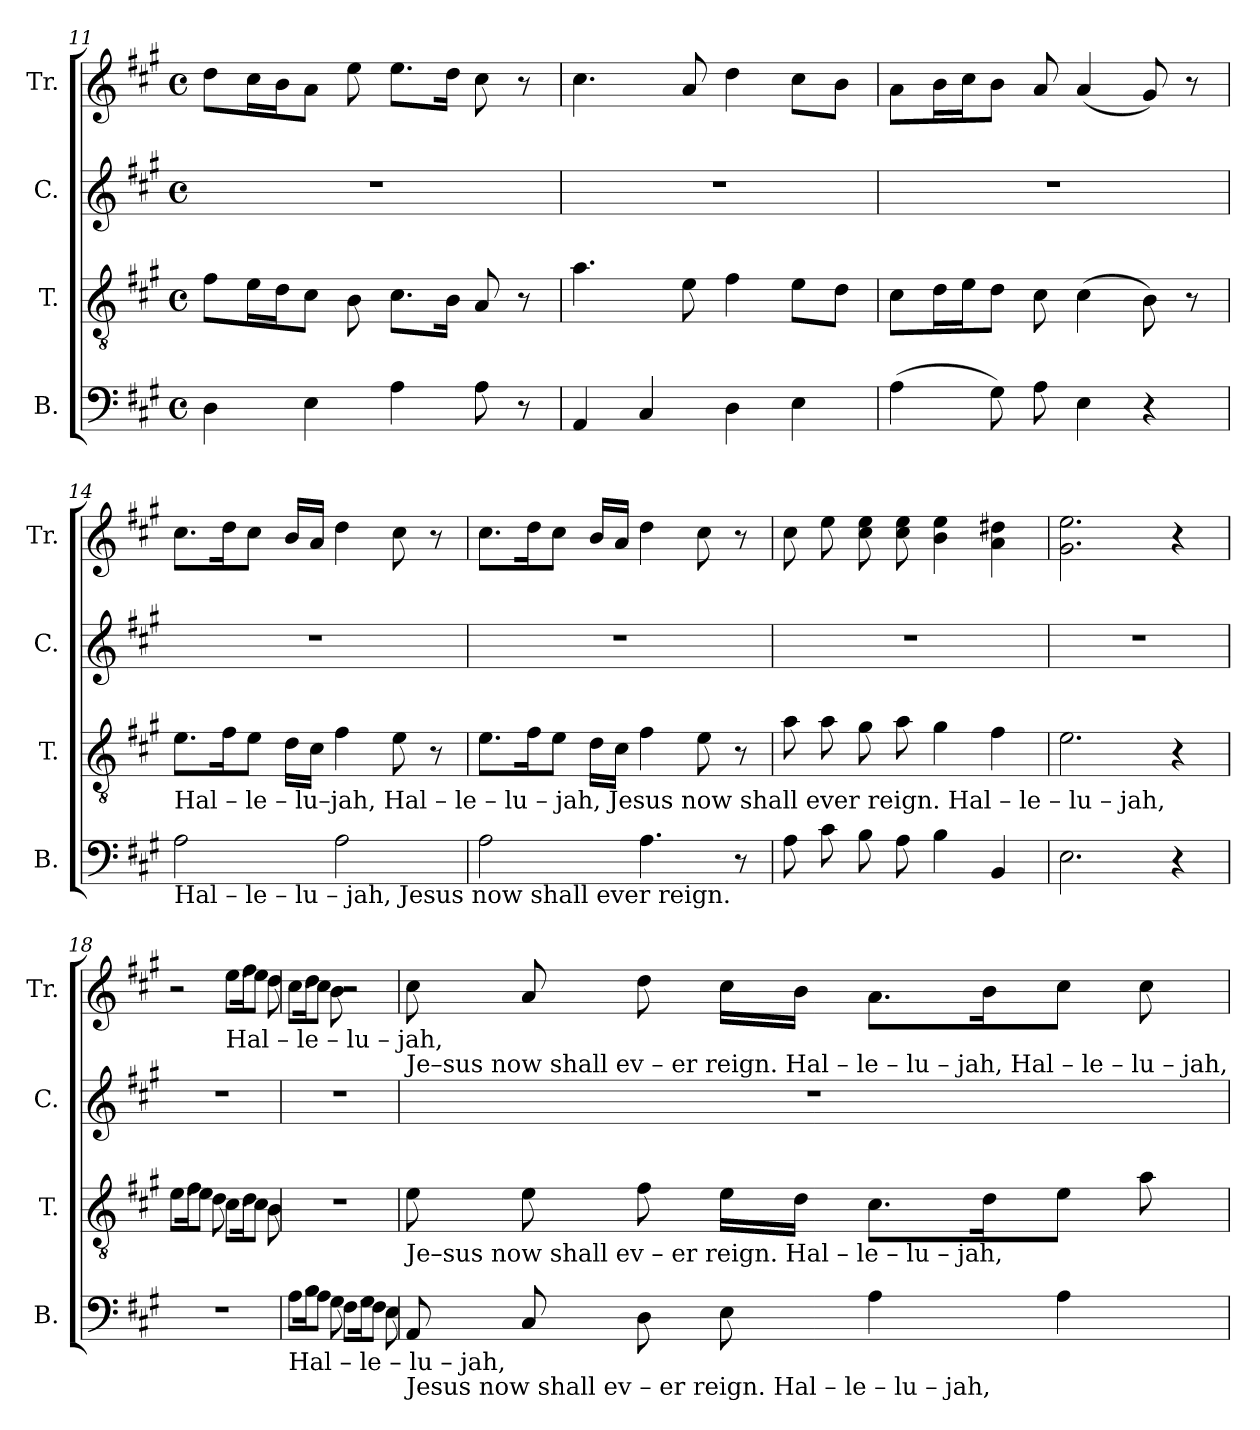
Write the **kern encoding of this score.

**kern	**kern	**kern	**kern
*part4	*part3	*part2	*part1
*staff4	*staff3	*staff2	*staff1
*I"B.	*I"T.	*I"C.	*I"Tr.
*I'B.	*I'T.	*I'C.	*I'Tr.
*clefF4	*clefGv2	*clefG2	*clefG2
*k[f#c#g#]	*k[f#c#g#]	*k[f#c#g#]	*k[f#c#g#]
*M4/4	*M4/4	*M4/4	*M4/4
*met(c)	*met(c)	*met(c)	*met(c)
=11	=11	=11	=11
4D\	8f#\L	1r	8dd\L
.	16e\L	.	16cc#\L
.	16d\J	.	16b\J
4E\	8c#\J	.	8a\J
.	8B\	.	8ee\
4A\	8.c#\L	.	8.ee\L
.	16B\Jk	.	16dd\Jk
8A\	8A/	.	8cc#\
8r	8r	.	8r
=12	=12	=12	=12
4AA/	4.a\	1r	4.cc#\
4C#/	.	.	.
.	8e\	.	8a/
4D\	4f#\	.	4dd\
4E\	8e\L	.	8cc#\L
.	8d\J	.	8b\J
=13	=13	=13	=13
(4A\	8c#\L	1r	8a\L
.	16d\L	.	16b\L
.	16e\J	.	16cc#\J
8G#\)	8d\J	.	8b\J
8A\	8c#\	.	8a/
4E\	(4c#\	.	(4a/
4r	8B\)	.	8g#/)
.	8r	.	8r
!!LO:LB:g=z
=14	=14	=14	=14
!	!LO:TX:b:t=Hal   –    le –  lu–jah,     Hal   –    le – lu – jah,   Jesus now shall ever reign.     Hal   –   le – lu    –    jah,	!	!
!LO:TX:b:t=Hal          –        le      –       lu        –           jah,           Jesus now shall ever reign.	!	!	!
2A\	8.e\L	1r	8.cc#\L
.	16f#\K	.	16dd\K
.	8e\J	.	8cc#\J
.	16d\LL	.	16b/LL
.	16c#\JJ	.	16a/JJ
2A\	4f#\	.	4dd\
.	8e\	.	8cc#\
.	8r	.	8r
=15	=15	=15	=15
2A\	8.e\L	1r	8.cc#\L
.	16f#\K	.	16dd\K
.	8e\J	.	8cc#\J
.	16d\LL	.	16b/LL
.	16c#\JJ	.	16a/JJ
4.A\	4f#\	.	4dd\
.	8e\	.	8cc#\
8r	8r	.	8r
=16	=16	=16	=16
8A\	8a\	1r	8cc#\
8c#\	8a\	.	8ee\
8B\	8g#\	.	8cc#\ 8ee\
8A\	8a\	.	8cc#\ 8ee\
4B\	4g#\	.	4b\ 4ee\
4BB/	4f#\	.	4a\ 4dd#X\
=17	=17	=17	=17
2.E\	2.e\	1r	2.g#\ 2.ee\
4r	4r	.	4r
=18	=18	=18	=18
1r	8.e\L	1r	2r
.	16f#\K	.	.
.	8e\J	.	.
.	8d\	.	.
!	!	!	!LO:TX:b:t=Hal   –    le –  lu     –     jah,
.	8.c#\L	.	8.ee\L
.	16d\K	.	16ff#\K
.	8c#\J	.	8ee\J
.	8B\	.	8dd\
=19	=19	=19	=19
!LO:TX:b:t=Hal    –   le – lu    –    jah,	!	!	!
8.A\L	1r	1r	8.cc#\L
16B\K	.	.	16dd\K
8A\J	.	.	8cc#\J
8G#\	.	.	8b\
8.F#\L	.	.	2r
16G#\K	.	.	.
8F#\J	.	.	.
8E\	.	.	.
!!LO:PB:g=z
=20	=20	=20	=20
!	!	!	!LO:TX:b:t=Je–sus now shall  ev       –       er       reign.                      Hal        –       le  – lu      –      jah,            Hal       –        le  – lu       –      jah,
!	!LO:TX:b:t=Je–sus  now shall  ev        –       er        reign.                                                                                              Hal        –       le  – lu      –      jah,	!	!
!LO:TX:b:t=Jesus  now shall ev    –    er            reign.                                                                                                  Hal     –   le    –     lu      –        jah,	!	!	!
8AA/	8e\	1r	8cc#\
8C#/	8e\	.	8a/
8D\	8f#\	.	8dd\
8E\	16e\LL	.	16cc#\LL
.	16d\JJ	.	16b\JJ
4A\	8.c#\L	.	8.a\L
.	16d\K	.	16b\K
4A\	8e\J	.	8cc#\J
.	8a\	.	8cc#\
=	=	=	=
*-	*-	*-	*-
